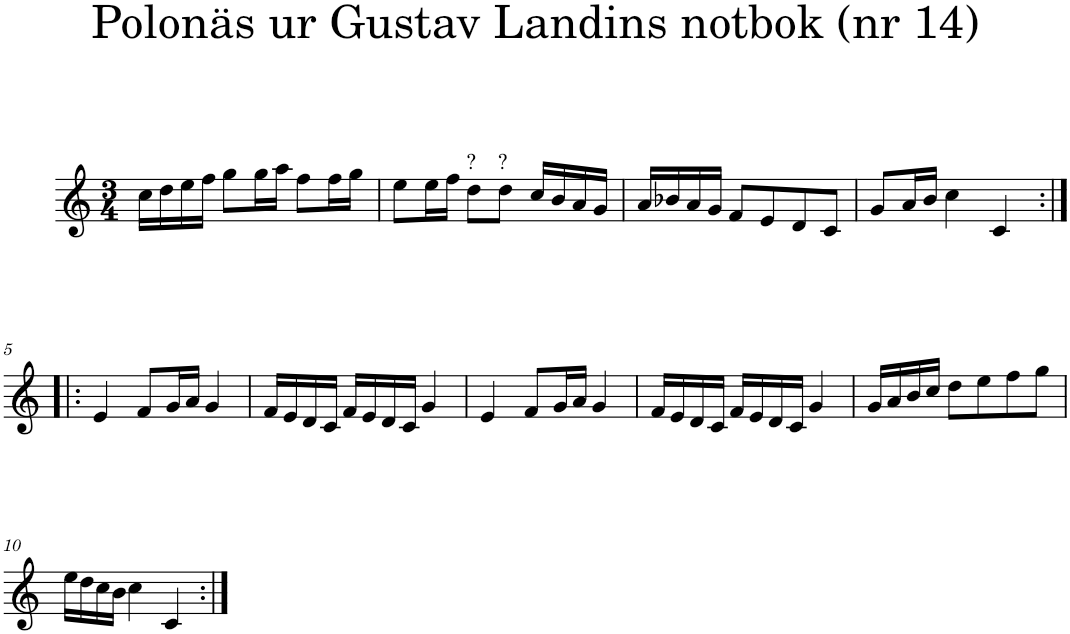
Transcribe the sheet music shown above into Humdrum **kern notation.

**kern
*part1
*staff1
*I"Piano
*I'Pno
*clefG2
*k[]
*M3/4
=1
16cc\LL
16dd\
16ee\
16ff\JJ
8gg\L
16gg\L
16aa\JJ
8ff\L
16ff\L
16gg\JJ
=2
8ee\L
16ee\L
16ff\JJ
!LO:TX:a:t=?
8dd\L
!LO:TX:a:t=?
8dd\J
16cc/LL
16b/
16a/
16g/JJ
=3
16a/LL
16b-X/
16a/
16g/JJ
8f/L
8e/
8d/
8c/J
=4
8g/L
16a/L
16b/JJ
4cc\
4c/
!!LO:LB:g=z
=5:|!|:
4e/
8f/L
16g/L
16a/JJ
4g/
=6
16f/LL
16e/
16d/
16c/JJ
16f/LL
16e/
16d/
16c/JJ
4g/
=7
4e/
8f/L
16g/L
16a/JJ
4g/
=8
16f/LL
16e/
16d/
16c/JJ
16f/LL
16e/
16d/
16c/JJ
4g/
=9
16g/LL
16a/
16b/
16cc/JJ
8dd\L
8ee\
8ff\
8gg\J
!!LO:LB:g=z
=10
16ee\LL
16dd\
16cc\
16b\JJ
4cc\
4c/
=:|!
*-
